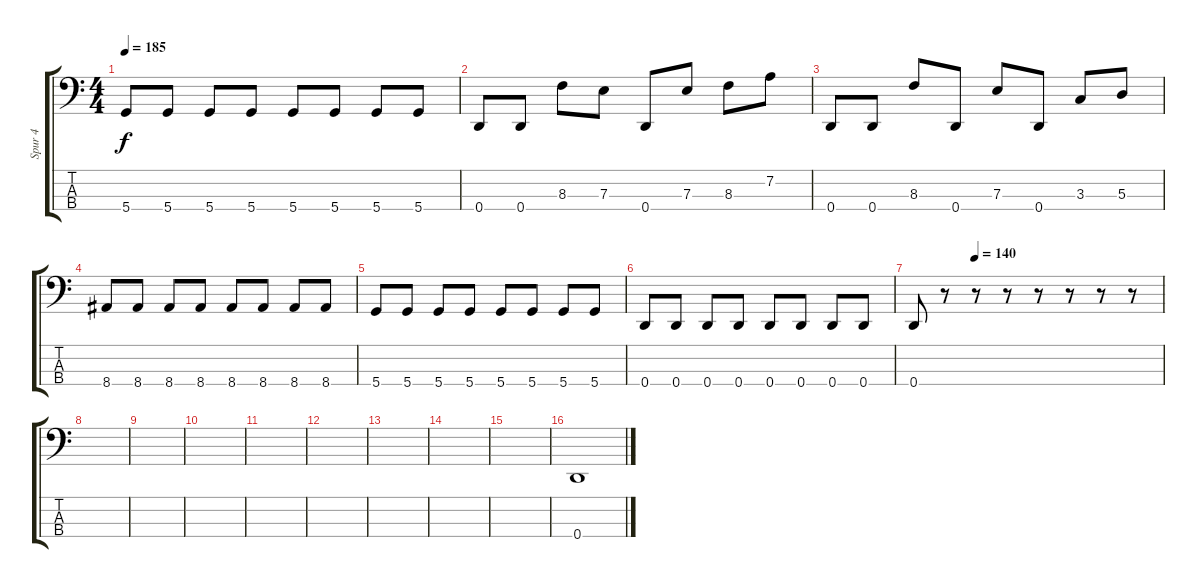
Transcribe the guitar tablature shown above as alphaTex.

\track ("Spur 4" "Spur 4") {instrument electricbassfinger}
\staff {score tabs}
\tuning (G2 D2 A1 D1) {hide}
\ts (4 4)
\tempo 185
\clef f4
\ks c
5.4.8{dy f} 5.4.8 5.4.8 5.4.8 5.4.8 5.4.8 5.4.8 5.4.8 |
0.4.8 0.4.8 8.3.8 7.3.8 0.4.8 7.3.8 8.3.8 7.2.8 |
0.4.8 0.4.8 8.3.8 0.4.8 7.3.8 0.4.8 3.3.8 5.3.8 |
8.4.8 8.4.8 8.4.8 8.4.8 8.4.8 8.4.8 8.4.8 8.4.8 |
5.4.8 5.4.8 5.4.8 5.4.8 5.4.8 5.4.8 5.4.8 5.4.8 |
0.4.8 0.4.8 0.4.8 0.4.8 0.4.8 0.4.8 0.4.8 0.4.8 |
\tempo (140 0.25)
0.4.8 r.8 r.8 r.8 r.8 r.8 r.8 r.8 |
|
|
|
|
|
|
|
|
0.4.1
